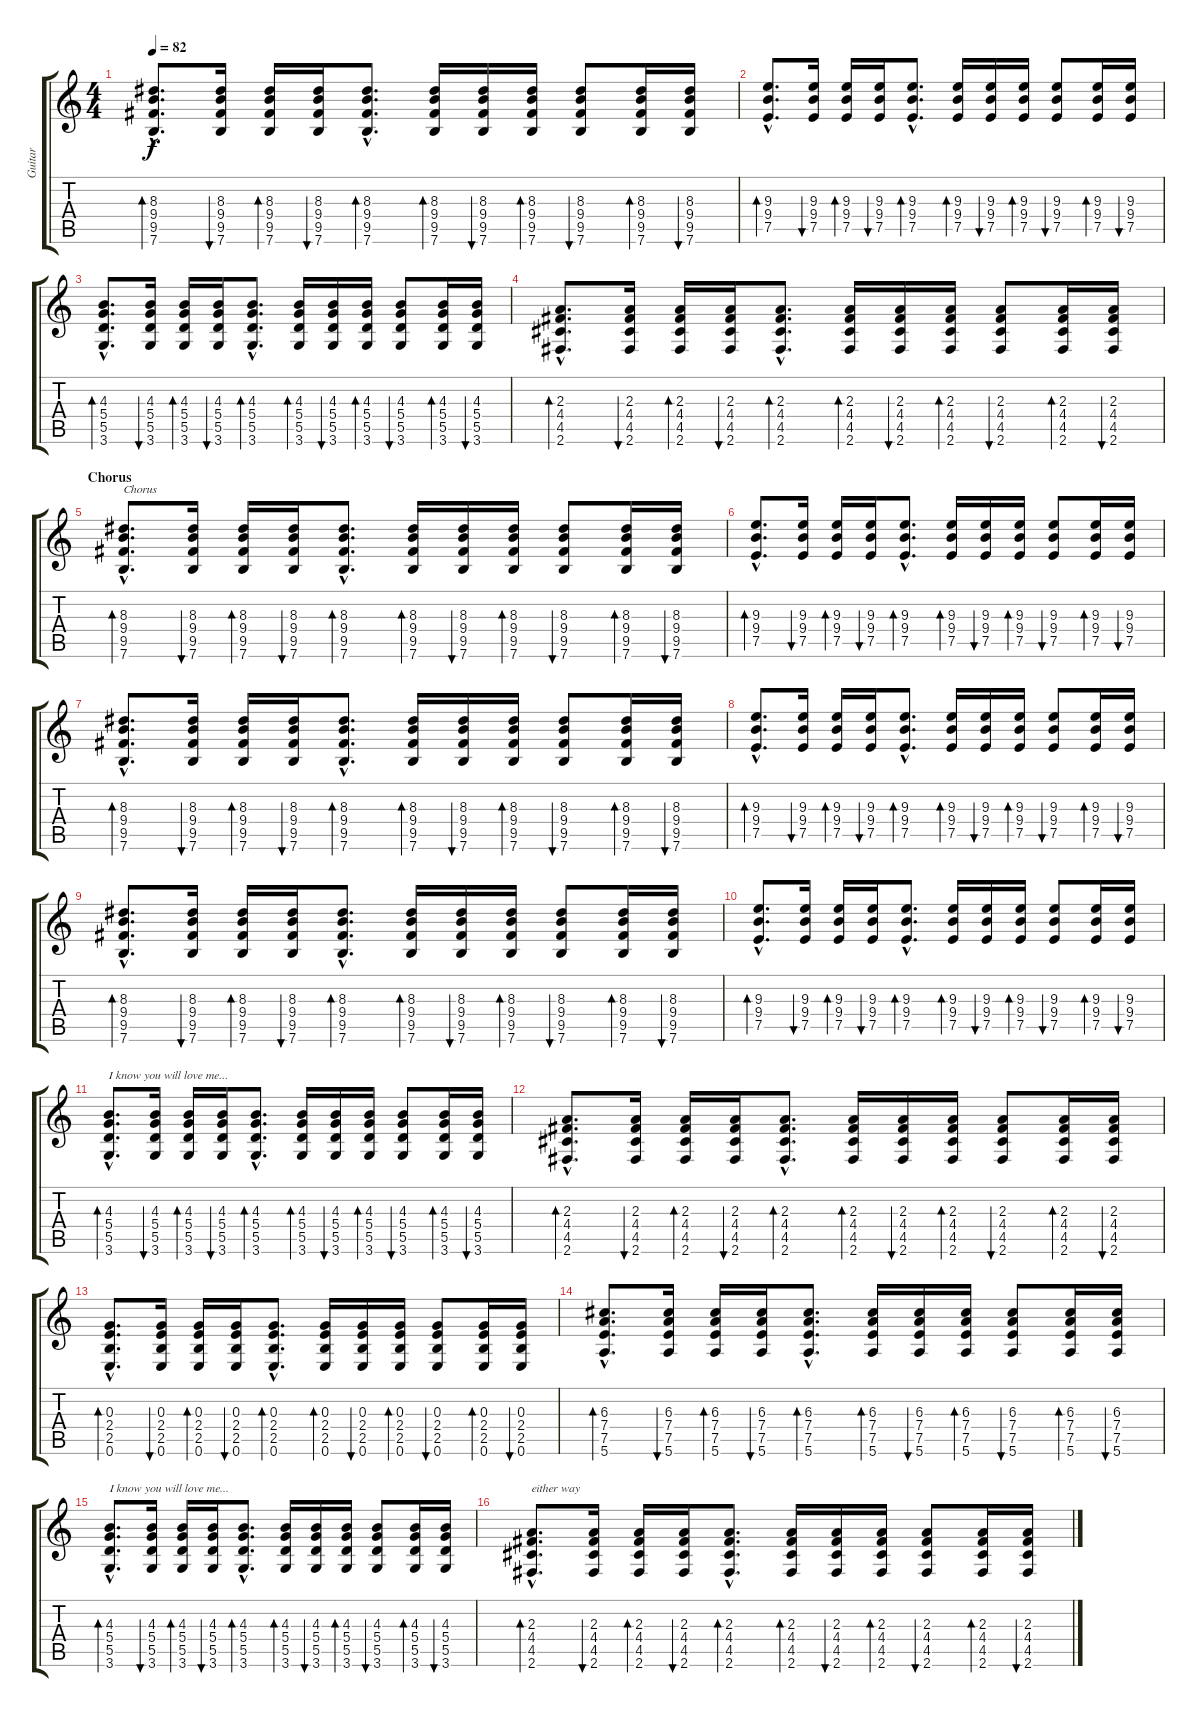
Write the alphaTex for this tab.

\track ("Guitar" "Guitar") {instrument acousticguitarsteel}
\staff {score tabs}
\tuning (E4 B3 G3 D3 A2 E2) {hide}
\ts (4 4)
\tempo 82
\clef g2
\ks c
(8.3{hac} 9.4{hac} 9.5{hac} 7.6{hac}).8{d bd 120 dy f} (8.3 9.4 9.5 7.6).16{bu 60} (8.3 9.4 9.5 7.6).16{bd 60} (8.3 9.4 9.5 7.6).16{bu 60} (8.3{hac} 9.4{hac} 9.5{hac} 7.6{hac}).8{d bd 120} (8.3 9.4 9.5 7.6).16{bd 60} (8.3 9.4 9.5 7.6).16{bu 60} (8.3 9.4 9.5 7.6).16{bd 60} (8.3 9.4 9.5 7.6).8{bu 60} (8.3 9.4 9.5 7.6).16{bd 60} (8.3 9.4 9.5 7.6).16{bu 60} |
(9.3{hac} 9.4{hac} 7.5{hac}).8{d bd 120} (9.3 9.4 7.5).16{bu 60} (9.3 9.4 7.5).16{bd 60} (9.3 9.4 7.5).16{bu 60} (9.3{hac} 9.4{hac} 7.5{hac}).8{d bd 120} (9.3 9.4 7.5).16{bd 60} (9.3 9.4 7.5).16{bu 60} (9.3 9.4 7.5).16{bd 60} (9.3 9.4 7.5).8{bu 60} (9.3 9.4 7.5).16{bd 60} (9.3 9.4 7.5).16{bu 60} |
(4.3{hac} 5.4{hac} 5.5{hac} 3.6{hac}).8{d bd 120} (4.3 5.4 5.5 3.6).16{bu 60} (4.3 5.4 5.5 3.6).16{bd 60} (4.3 5.4 5.5 3.6).16{bu 60} (4.3{hac} 5.4{hac} 5.5{hac} 3.6{hac}).8{d bd 120} (4.3 5.4 5.5 3.6).16{bd 60} (4.3 5.4 5.5 3.6).16{bu 60} (4.3 5.4 5.5 3.6).16{bd 60} (4.3 5.4 5.5 3.6).8{bu 60} (4.3 5.4 5.5 3.6).16{bd 60} (4.3 5.4 5.5 3.6).16{bu 60} |
(2.3{hac} 4.4{hac} 4.5{hac} 2.6{hac}).8{d bd 120} (2.3 4.4 4.5 2.6).16{bu 60} (2.3 4.4 4.5 2.6).16{bd 60} (2.3 4.4 4.5 2.6).16{bu 60} (2.3{hac} 4.4{hac} 4.5{hac} 2.6{hac}).8{d bd 120} (2.3 4.4 4.5 2.6).16{bd 60} (2.3 4.4 4.5 2.6).16{bu 60} (2.3 4.4 4.5 2.6).16{bd 60} (2.3 4.4 4.5 2.6).8{bu 60} (2.3 4.4 4.5 2.6).16{bd 60} (2.3 4.4 4.5 2.6).16{bu 60} |
\section ("" "Chorus")
(8.3{hac} 9.4{hac} 9.5{hac} 7.6{hac}).8{d bd 120 txt "Chorus"} (8.3 9.4 9.5 7.6).16{bu 60} (8.3 9.4 9.5 7.6).16{bd 60} (8.3 9.4 9.5 7.6).16{bu 60} (8.3{hac} 9.4{hac} 9.5{hac} 7.6{hac}).8{d bd 120} (8.3 9.4 9.5 7.6).16{bd 60} (8.3 9.4 9.5 7.6).16{bu 60} (8.3 9.4 9.5 7.6).16{bd 60} (8.3 9.4 9.5 7.6).8{bu 60} (8.3 9.4 9.5 7.6).16{bd 60} (8.3 9.4 9.5 7.6).16{bu 60} |
(9.3{hac} 9.4{hac} 7.5{hac}).8{d bd 120} (9.3 9.4 7.5).16{bu 60} (9.3 9.4 7.5).16{bd 60} (9.3 9.4 7.5).16{bu 60} (9.3{hac} 9.4{hac} 7.5{hac}).8{d bd 120} (9.3 9.4 7.5).16{bd 60} (9.3 9.4 7.5).16{bu 60} (9.3 9.4 7.5).16{bd 60} (9.3 9.4 7.5).8{bu 60} (9.3 9.4 7.5).16{bd 60} (9.3 9.4 7.5).16{bu 60} |
(8.3{hac} 9.4{hac} 9.5{hac} 7.6{hac}).8{d bd 120} (8.3 9.4 9.5 7.6).16{bu 60} (8.3 9.4 9.5 7.6).16{bd 60} (8.3 9.4 9.5 7.6).16{bu 60} (8.3{hac} 9.4{hac} 9.5{hac} 7.6{hac}).8{d bd 120} (8.3 9.4 9.5 7.6).16{bd 60} (8.3 9.4 9.5 7.6).16{bu 60} (8.3 9.4 9.5 7.6).16{bd 60} (8.3 9.4 9.5 7.6).8{bu 60} (8.3 9.4 9.5 7.6).16{bd 60} (8.3 9.4 9.5 7.6).16{bu 60} |
(9.3{hac} 9.4{hac} 7.5{hac}).8{d bd 120} (9.3 9.4 7.5).16{bu 60} (9.3 9.4 7.5).16{bd 60} (9.3 9.4 7.5).16{bu 60} (9.3{hac} 9.4{hac} 7.5{hac}).8{d bd 120} (9.3 9.4 7.5).16{bd 60} (9.3 9.4 7.5).16{bu 60} (9.3 9.4 7.5).16{bd 60} (9.3 9.4 7.5).8{bu 60} (9.3 9.4 7.5).16{bd 60} (9.3 9.4 7.5).16{bu 60} |
(8.3{hac} 9.4{hac} 9.5{hac} 7.6{hac}).8{d bd 120} (8.3 9.4 9.5 7.6).16{bu 60} (8.3 9.4 9.5 7.6).16{bd 60} (8.3 9.4 9.5 7.6).16{bu 60} (8.3{hac} 9.4{hac} 9.5{hac} 7.6{hac}).8{d bd 120} (8.3 9.4 9.5 7.6).16{bd 60} (8.3 9.4 9.5 7.6).16{bu 60} (8.3 9.4 9.5 7.6).16{bd 60} (8.3 9.4 9.5 7.6).8{bu 60} (8.3 9.4 9.5 7.6).16{bd 60} (8.3 9.4 9.5 7.6).16{bu 60} |
(9.3{hac} 9.4{hac} 7.5{hac}).8{d bd 120} (9.3 9.4 7.5).16{bu 60} (9.3 9.4 7.5).16{bd 60} (9.3 9.4 7.5).16{bu 60} (9.3{hac} 9.4{hac} 7.5{hac}).8{d bd 120} (9.3 9.4 7.5).16{bd 60} (9.3 9.4 7.5).16{bu 60} (9.3 9.4 7.5).16{bd 60} (9.3 9.4 7.5).8{bu 60} (9.3 9.4 7.5).16{bd 60} (9.3 9.4 7.5).16{bu 60} |
(4.3{hac} 5.4{hac} 5.5{hac} 3.6{hac}).8{d bd 120 txt "I know you will love me..."} (4.3 5.4 5.5 3.6).16{bu 60} (4.3 5.4 5.5 3.6).16{bd 60} (4.3 5.4 5.5 3.6).16{bu 60} (4.3{hac} 5.4{hac} 5.5{hac} 3.6{hac}).8{d bd 120} (4.3 5.4 5.5 3.6).16{bd 60} (4.3 5.4 5.5 3.6).16{bu 60} (4.3 5.4 5.5 3.6).16{bd 60} (4.3 5.4 5.5 3.6).8{bu 60} (4.3 5.4 5.5 3.6).16{bd 60} (4.3 5.4 5.5 3.6).16{bu 60} |
(2.3{hac} 4.4{hac} 4.5{hac} 2.6{hac}).8{d bd 120} (2.3 4.4 4.5 2.6).16{bu 60} (2.3 4.4 4.5 2.6).16{bd 60} (2.3 4.4 4.5 2.6).16{bu 60} (2.3{hac} 4.4{hac} 4.5{hac} 2.6{hac}).8{d bd 120} (2.3 4.4 4.5 2.6).16{bd 60} (2.3 4.4 4.5 2.6).16{bu 60} (2.3 4.4 4.5 2.6).16{bd 60} (2.3 4.4 4.5 2.6).8{bu 60} (2.3 4.4 4.5 2.6).16{bd 60} (2.3 4.4 4.5 2.6).16{bu 60} |
(0.3{hac} 2.4{hac} 2.5{hac} 0.6{hac}).8{d bd 120} (0.3 2.4 2.5 0.6).16{bu 60} (0.3 2.4 2.5 0.6).16{bd 60} (0.3 2.4 2.5 0.6).16{bu 60} (0.3{hac} 2.4{hac} 2.5{hac} 0.6{hac}).8{d bd 120} (0.3 2.4 2.5 0.6).16{bd 60} (0.3 2.4 2.5 0.6).16{bu 60} (0.3 2.4 2.5 0.6).16{bd 60} (0.3 2.4 2.5 0.6).8{bu 60} (0.3 2.4 2.5 0.6).16{bd 60} (0.3 2.4 2.5 0.6).16{bu 60} |
(6.3{hac} 7.4{hac} 7.5{hac} 5.6{hac}).8{d bd 120} (6.3 7.4 7.5 5.6).16{bu 60} (6.3 7.4 7.5 5.6).16{bd 60} (6.3 7.4 7.5 5.6).16{bu 60} (6.3{hac} 7.4{hac} 7.5{hac} 5.6{hac}).8{d bd 120} (6.3 7.4 7.5 5.6).16{bd 60} (6.3 7.4 7.5 5.6).16{bu 60} (6.3 7.4 7.5 5.6).16{bd 60} (6.3 7.4 7.5 5.6).8{bu 60} (6.3 7.4 7.5 5.6).16{bd 60} (6.3 7.4 7.5 5.6).16{bu 60} |
(4.3{hac} 5.4{hac} 5.5{hac} 3.6{hac}).8{d bd 120 txt "I know you will love me..."} (4.3 5.4 5.5 3.6).16{bu 60} (4.3 5.4 5.5 3.6).16{bd 60} (4.3 5.4 5.5 3.6).16{bu 60} (4.3{hac} 5.4{hac} 5.5{hac} 3.6{hac}).8{d bd 120} (4.3 5.4 5.5 3.6).16{bd 60} (4.3 5.4 5.5 3.6).16{bu 60} (4.3 5.4 5.5 3.6).16{bd 60} (4.3 5.4 5.5 3.6).8{bu 60} (4.3 5.4 5.5 3.6).16{bd 60} (4.3 5.4 5.5 3.6).16{bu 60} |
(2.3{hac} 4.4{hac} 4.5{hac} 2.6{hac}).8{d bd 120 txt "either way"} (2.3 4.4 4.5 2.6).16{bu 60} (2.3 4.4 4.5 2.6).16{bd 60} (2.3 4.4 4.5 2.6).16{bu 60} (2.3{hac} 4.4{hac} 4.5{hac} 2.6{hac}).8{d bd 120} (2.3 4.4 4.5 2.6).16{bd 60} (2.3 4.4 4.5 2.6).16{bu 60} (2.3 4.4 4.5 2.6).16{bd 60} (2.3 4.4 4.5 2.6).8{bu 60} (2.3 4.4 4.5 2.6).16{bd 60} (2.3 4.4 4.5 2.6).16{bu 60}
